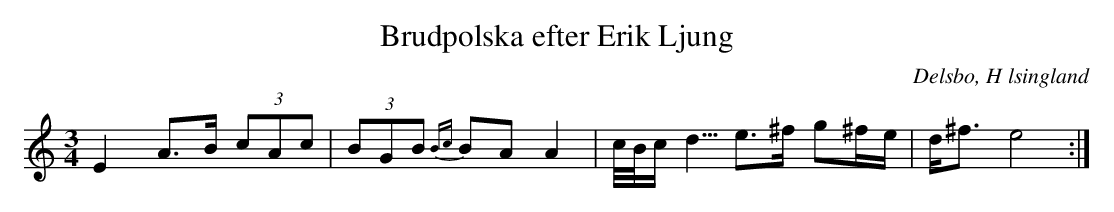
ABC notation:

X:1
T: Brudpolska efter Erik Ljung
O: Delsbo, H lsingland
M: 3/4
L: 1/8
K: Am
E2 A>B (3cAc| (3BGB {Bc}BA A2|c//B//c/d5/4 e>^f g^f/e/|d<^f e4 :|
